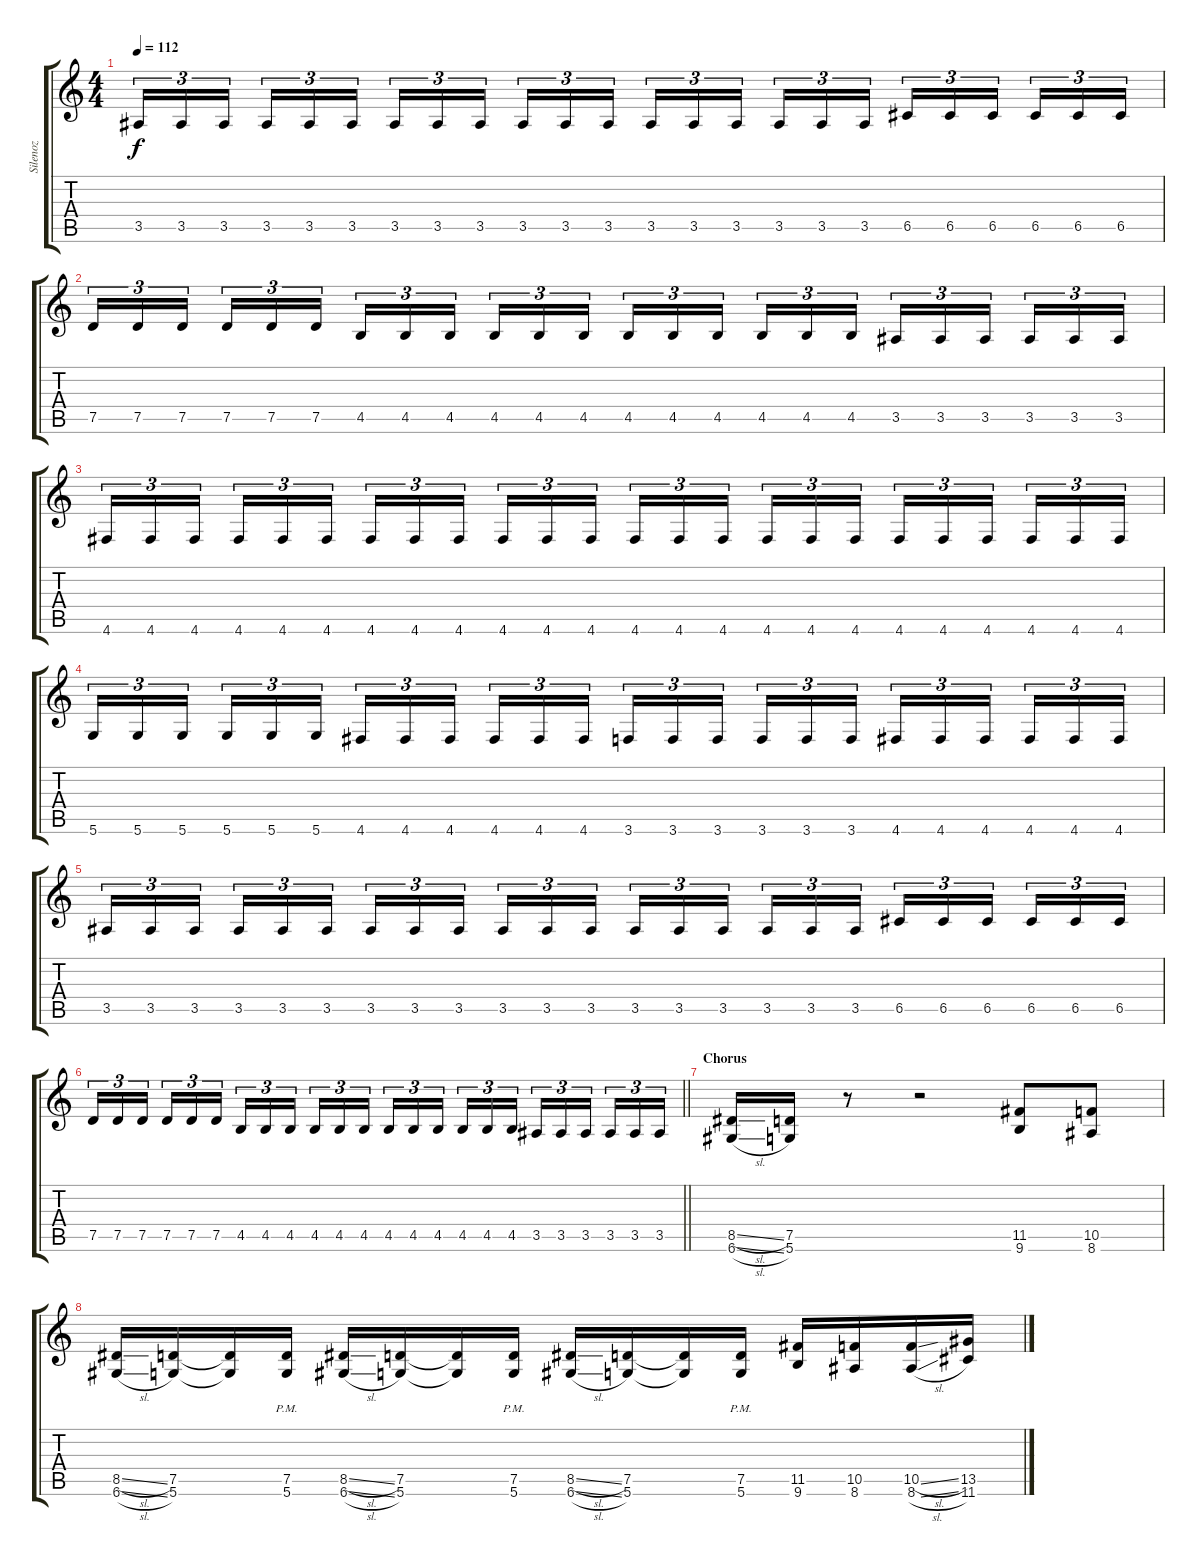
\track ("Silenoz" "Silenoz") {instrument distortionguitar}
\staff {score tabs}
\tuning (D4 A3 F3 C3 G2 D2) {hide}
\ts (4 4)
\tempo 112
\clef g2
\ks c
3.5.16{tu (3 2) dy f} 3.5.16{tu (3 2)} 3.5.16{tu (3 2) beam splitsecondary} 3.5.16{tu (3 2)} 3.5.16{tu (3 2)} 3.5.16{tu (3 2)} 3.5.16{tu (3 2)} 3.5.16{tu (3 2)} 3.5.16{tu (3 2) beam splitsecondary} 3.5.16{tu (3 2)} 3.5.16{tu (3 2)} 3.5.16{tu (3 2)} 3.5.16{tu (3 2)} 3.5.16{tu (3 2)} 3.5.16{tu (3 2) beam splitsecondary} 3.5.16{tu (3 2)} 3.5.16{tu (3 2)} 3.5.16{tu (3 2)} 6.5.16{tu (3 2)} 6.5.16{tu (3 2)} 6.5.16{tu (3 2) beam splitsecondary} 6.5.16{tu (3 2)} 6.5.16{tu (3 2)} 6.5.16{tu (3 2)} |
7.5.16{tu (3 2)} 7.5.16{tu (3 2)} 7.5.16{tu (3 2) beam splitsecondary} 7.5.16{tu (3 2)} 7.5.16{tu (3 2)} 7.5.16{tu (3 2)} 4.5.16{tu (3 2)} 4.5.16{tu (3 2)} 4.5.16{tu (3 2) beam splitsecondary} 4.5.16{tu (3 2)} 4.5.16{tu (3 2)} 4.5.16{tu (3 2)} 4.5.16{tu (3 2)} 4.5.16{tu (3 2)} 4.5.16{tu (3 2) beam splitsecondary} 4.5.16{tu (3 2)} 4.5.16{tu (3 2)} 4.5.16{tu (3 2)} 3.5.16{tu (3 2)} 3.5.16{tu (3 2)} 3.5.16{tu (3 2) beam splitsecondary} 3.5.16{tu (3 2)} 3.5.16{tu (3 2)} 3.5.16{tu (3 2)} |
4.6.16{tu (3 2)} 4.6.16{tu (3 2)} 4.6.16{tu (3 2) beam splitsecondary} 4.6.16{tu (3 2)} 4.6.16{tu (3 2)} 4.6.16{tu (3 2)} 4.6.16{tu (3 2)} 4.6.16{tu (3 2)} 4.6.16{tu (3 2) beam splitsecondary} 4.6.16{tu (3 2)} 4.6.16{tu (3 2)} 4.6.16{tu (3 2)} 4.6.16{tu (3 2)} 4.6.16{tu (3 2)} 4.6.16{tu (3 2) beam splitsecondary} 4.6.16{tu (3 2)} 4.6.16{tu (3 2)} 4.6.16{tu (3 2)} 4.6.16{tu (3 2)} 4.6.16{tu (3 2)} 4.6.16{tu (3 2) beam splitsecondary} 4.6.16{tu (3 2)} 4.6.16{tu (3 2)} 4.6.16{tu (3 2)} |
5.6.16{tu (3 2)} 5.6.16{tu (3 2)} 5.6.16{tu (3 2) beam splitsecondary} 5.6.16{tu (3 2)} 5.6.16{tu (3 2)} 5.6.16{tu (3 2)} 4.6.16{tu (3 2)} 4.6.16{tu (3 2)} 4.6.16{tu (3 2) beam splitsecondary} 4.6.16{tu (3 2)} 4.6.16{tu (3 2)} 4.6.16{tu (3 2)} 3.6.16{tu (3 2)} 3.6.16{tu (3 2)} 3.6.16{tu (3 2) beam splitsecondary} 3.6.16{tu (3 2)} 3.6.16{tu (3 2)} 3.6.16{tu (3 2)} 4.6.16{tu (3 2)} 4.6.16{tu (3 2)} 4.6.16{tu (3 2) beam splitsecondary} 4.6.16{tu (3 2)} 4.6.16{tu (3 2)} 4.6.16{tu (3 2)} |
3.5.16{tu (3 2)} 3.5.16{tu (3 2)} 3.5.16{tu (3 2) beam splitsecondary} 3.5.16{tu (3 2)} 3.5.16{tu (3 2)} 3.5.16{tu (3 2)} 3.5.16{tu (3 2)} 3.5.16{tu (3 2)} 3.5.16{tu (3 2) beam splitsecondary} 3.5.16{tu (3 2)} 3.5.16{tu (3 2)} 3.5.16{tu (3 2)} 3.5.16{tu (3 2)} 3.5.16{tu (3 2)} 3.5.16{tu (3 2) beam splitsecondary} 3.5.16{tu (3 2)} 3.5.16{tu (3 2)} 3.5.16{tu (3 2)} 6.5.16{tu (3 2)} 6.5.16{tu (3 2)} 6.5.16{tu (3 2) beam splitsecondary} 6.5.16{tu (3 2)} 6.5.16{tu (3 2)} 6.5.16{tu (3 2)} |
\barLineRight lightlight
7.5.16{tu (3 2)} 7.5.16{tu (3 2)} 7.5.16{tu (3 2) beam splitsecondary} 7.5.16{tu (3 2)} 7.5.16{tu (3 2)} 7.5.16{tu (3 2)} 4.5.16{tu (3 2)} 4.5.16{tu (3 2)} 4.5.16{tu (3 2) beam splitsecondary} 4.5.16{tu (3 2)} 4.5.16{tu (3 2)} 4.5.16{tu (3 2)} 4.5.16{tu (3 2)} 4.5.16{tu (3 2)} 4.5.16{tu (3 2) beam splitsecondary} 4.5.16{tu (3 2)} 4.5.16{tu (3 2)} 4.5.16{tu (3 2)} 3.5.16{tu (3 2)} 3.5.16{tu (3 2)} 3.5.16{tu (3 2) beam splitsecondary} 3.5.16{tu (3 2)} 3.5.16{tu (3 2)} 3.5.16{tu (3 2)} |
\section ("" "Chorus")
(8.5{sl} 6.6{sl}).16 (7.5 5.6).16 r.8 r.2 (11.5 9.6).8 (10.5 8.6).8 |
(8.5{sl} 6.6{sl}).16 (7.5 5.6).16 (7.5{t} 5.6{t}).16 (7.5{pm} 5.6{pm}).16 (8.5{sl} 6.6{sl}).16 (7.5 5.6).16 (7.5{t} 5.6{t}).16 (7.5{pm} 5.6{pm}).16 (8.5{sl} 6.6{sl}).16 (7.5 5.6).16 (7.5{t} 5.6{t}).16 (7.5{pm} 5.6{pm}).16 (11.5 9.6).16 (10.5 8.6).16 (10.5{sl} 8.6{sl}).16 (13.5 11.6).16
